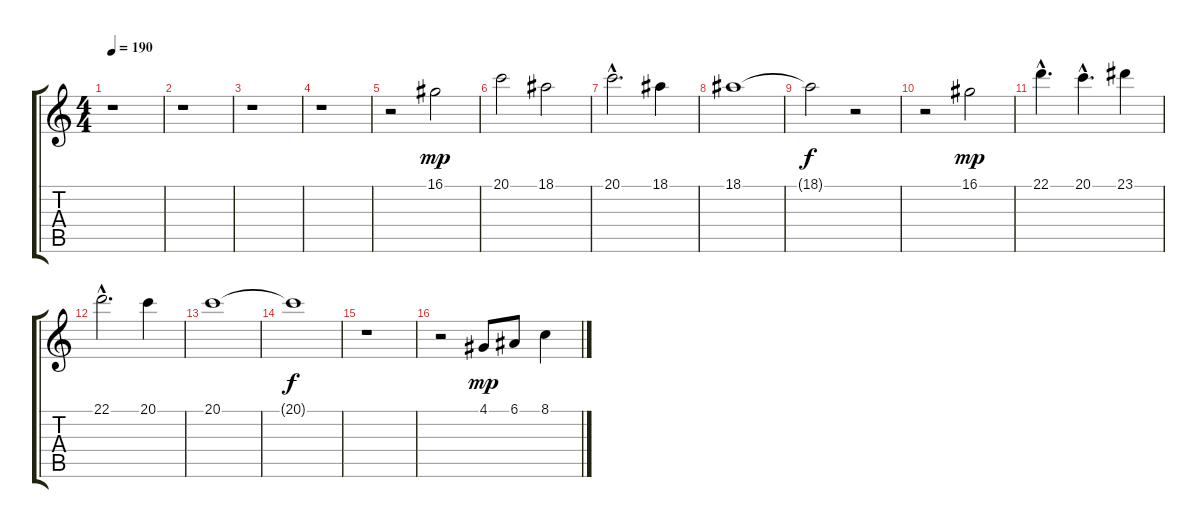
\track "" {instrument harmonica}
\staff {score tabs}
\tuning (E4 B3 G3 D3 A2 E2) {hide}
\ts (4 4)
\tempo 190
\clef g2
\ks c
r.1{dy mp} |
r.1 |
r.1 |
r.1 |
r.2 16.1.2 |
20.1.2 18.1.2 |
20.1{hac}.2{d} 18.1.4 |
18.1.1 |
18.1{t}.2{dy f} r.2 |
r.2 16.1.2{dy mp} |
22.1{hac}.4{d} 20.1{hac}.4{d} 23.1.4 |
22.1{hac}.2{d} 20.1.4 |
20.1.1 |
20.1{t}.1{dy f} |
r.1 |
r.2 4.1.8{dy mp} 6.1.8 8.1.4
